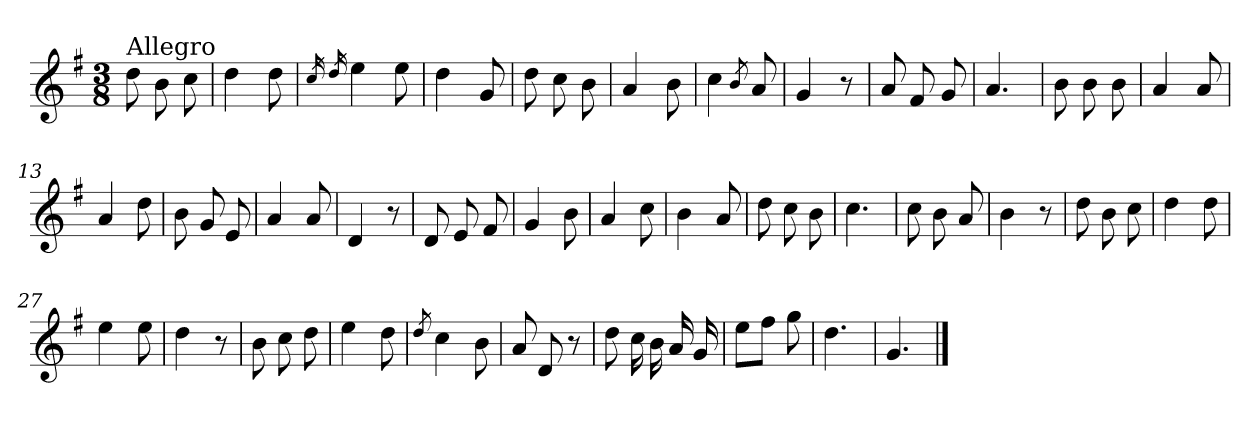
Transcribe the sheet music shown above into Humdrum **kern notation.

**kern
*part1
*staff1
*clefG2
*k[f#]
*G:
*M3/8
=1
!LO:TX:a:t=Allegro
8dd\
8b\
8cc\
=2
4dd\
8dd\
=3
16qcc/
16qdd/
4ee\
8ee\
=4
4dd\
8g/
=5
8dd\
8cc\
8b\
=6
4a/
8b\
=7
4cc\
8qb/
8a/
=8
4g/
8r
=9
8a/
8f#/
8g/
=10
4.a/
=11
8b\
8b\
8b\
!!LO:LB:g=z
=12
4a/
8a/
=13
4a/
8dd\
=14
8b\
8g/
8e/
=15
4a/
8a/
=16
4d/
8r
=17
8d/
8e/
8f#/
=18
4g/
8b\
=19
4a/
8cc\
=20
4b\
8a/
=21
8dd\
8cc\
8b\
=22
4.cc\
=23
8cc\
8b\
8a/
!!LO:LB:g=z
=24
4b\
8r
=25
8dd\
8b\
8cc\
=26
4dd\
8dd\
=27
4ee\
8ee\
=28
4dd\
8r
=29
8b\
8cc\
8dd\
=30
4ee\
8dd\
=31
8qdd/
4cc\
8b\
=32
8a/
8d/
8r
=33
8dd\
16cc\
16b\
16a/
16g/
=34
8ee\L
8ff#\J
8gg\
=35
4.dd\
!!LO:LB:g=z
=36
4.g/
==
*-
